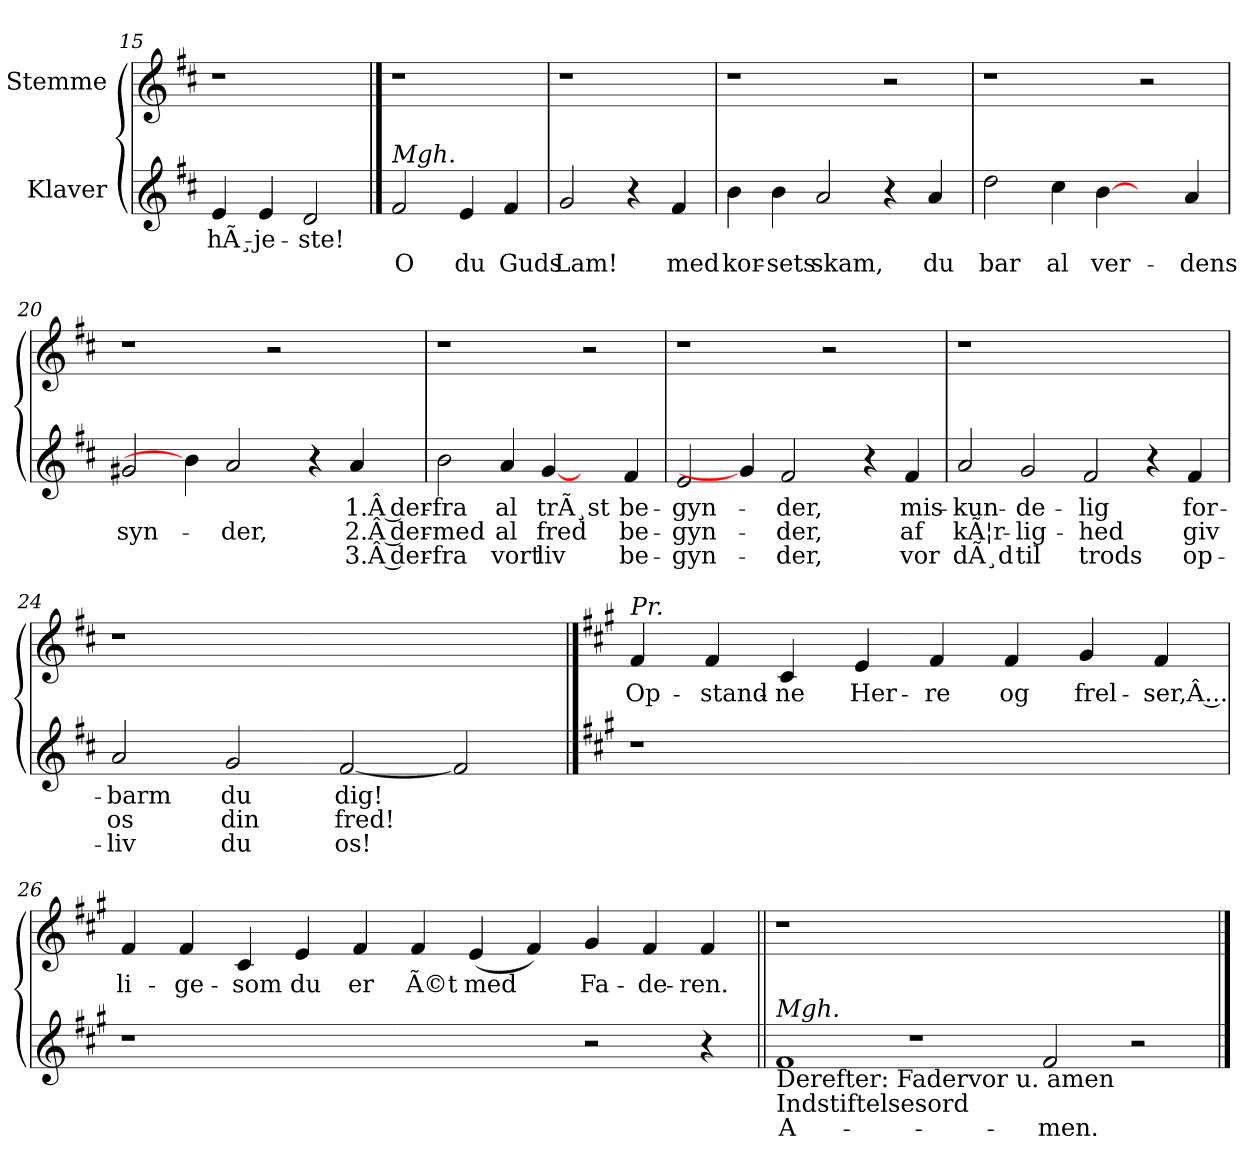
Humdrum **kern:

**kern	**text	**text	**text	**kern	**text
*part2	*part2	*part2	*part2	*part1	*part1
*staff2	*staff2	*staff2	*staff2	*staff1	*staff1
*I"Klaver	*	*	*	*I"Stemme	*
*clefG2	*	*	*	*clefG2	*
*k[f#c#]	*	*	*	*k[f#c#]	*
=15	=15	=15	=15	=15	=15
!	!LO:LY:b	!	!	!	!
4e/	hÃ¸-	.	.	1r	.
!	!LO:LY:b	!	!	!	!
4e/	-je-	.	.	.	.
!	!LO:LY:b	!	!	!	!
2d/	-ste!	.	.	.	.
==16	==16	==16	==16	==16	==16
!LO:TX:a:i:t=Mgh.	!	!	!	!	!
!	!	!LO:LY:b	!	!	!
2f#/	.	O	.	1r	.
!	!	!LO:LY:b	!	!	!
4e/	.	du	.	.	.
!	!	!LO:LY:b	!	!	!
4f#/	.	Guds	.	.	.
=17	=17	=17	=17	=17	=17
!	!	!LO:LY:b	!	!	!
2g/	.	Lam!	.	1r	.
4r	.	.	.	.	.
!	!	!LO:LY:b	!	!	!
4f#/	.	med	.	.	.
!!LO:LB:g=z
=18	=18	=18	=18	=18	=18
!	!	!LO:LY:b	!	!	!
4b\	.	kor-	.	1r	.
!	!	!LO:LY:b	!	!	!
4b\	.	-sets	.	.	.
!	!	!LO:LY:b	!	!	!
2a/	.	skam,	.	.	.
4r	.	.	.	2r	.
!	!	!LO:LY:b	!	!	!
4a/	.	du	.	.	.
=19	=19	=19	=19	=19	=19
!	!	!LO:LY:b	!	!	!
2dd\	.	bar	.	1r	.
!	!	!LO:LY:b	!	!	!
4cc#\	.	al	.	.	.
!	!	!LO:LY:b	!	!	!
[4b\	.	ver-	.	.	.
4ryy	.	.	.	2r	.
!	!	!LO:LY:b	!	!	!
4a/	.	-dens	.	.	.
=20	=20	=20	=20	=20	=20
!	!	!LO:LY:b	!	!	!
2g#X/	.	syn-	.	1r	.
4b\]	.	.	.	.	.
!	!	!LO:LY:b	!	!	!
2a/	.	-der,	.	.	.
.	.	.	.	2r	.
4r	.	.	.	.	.
!	!LO:LY:b	!LO:LY:b	!LO:LY:b	!	!
4a/	1.Â der-	2.Â der-	3.Â der-	4ryy	.
=21	=21	=21	=21	=21	=21
!	!LO:LY:b	!LO:LY:b	!LO:LY:b	!	!
2b\	-fra	-med	-fra	1r	.
!	!LO:LY:b	!LO:LY:b	!LO:LY:b	!	!
4a/	al	al	vort	.	.
!	!LO:LY:b	!LO:LY:b	!LO:LY:b	!	!
[4g/	trÃ¸st	fred	liv	.	.
4ryy	.	.	.	2r	.
!	!LO:LY:b	!LO:LY:b	!LO:LY:b	!	!
4f#/	be-	be-	be-	.	.
!!LO:LB:g=z
=22	=22	=22	=22	=22	=22
!	!LO:LY:b	!LO:LY:b	!LO:LY:b	!	!
2e/	-gyn-	-gyn-	-gyn-	1r	.
4g/]	.	.	.	.	.
!	!LO:LY:b	!LO:LY:b	!LO:LY:b	!	!
2f#/	-der,	-der,	-der,	.	.
.	.	.	.	2r	.
4r	.	.	.	.	.
!	!LO:LY:b	!LO:LY:b	!LO:LY:b	!	!
4f#/	mis-	af	vor	4ryy	.
=23	=23	=23	=23	=23	=23
!	!LO:LY:b	!LO:LY:b	!LO:LY:b	!	!
2a/	-kun-	kÃ¦r-	dÃ¸d	1r	.
!	!LO:LY:b	!LO:LY:b	!LO:LY:b	!	!
2g/	-de-	-lig-	til	.	.
!	!LO:LY:b	!LO:LY:b	!LO:LY:b	!	!
2f#/	-lig	-hed	trods	1ryy	.
4r	.	.	.	.	.
!	!LO:LY:b	!LO:LY:b	!LO:LY:b	!	!
4f#/	for-	giv	op-	.	.
=24	=24	=24	=24	=24	=24
!	!LO:LY:b	!LO:LY:b	!LO:LY:b	!	!
2a/	-barm	os	-liv	1r	.
!	!LO:LY:b	!LO:LY:b	!LO:LY:b	!	!
2g/	du	din	du	.	.
!	!LO:LY:b	!LO:LY:b	!LO:LY:b	!	!
[2f#/	dig!	fred!	os!	1ryy	.
2f#/]	.	.	.	.	.
!!LO:LB:g=z
==25	==25	==25	==25	==25	==25
*k[f#c#g#]	*	*	*	*k[f#c#g#]	*
!	!	!	!	!LO:TX:a:i:t=Pr.	!
!	!	!	!	!	!LO:LY:b
1r	.	.	.	4f#/	Op-
!	!	!	!	!	!LO:LY:b
.	.	.	.	4f#/	-stand-
!	!	!	!	!	!LO:LY:b
.	.	.	.	4c#/	-ne
!	!	!	!	!	!LO:LY:b
.	.	.	.	4e/	Her-
!	!	!	!	!	!LO:LY:b
1ryy	.	.	.	4f#/	-re
!	!	!	!	!	!LO:LY:b
.	.	.	.	4f#/	og
!	!	!	!	!	!LO:LY:b
.	.	.	.	4g#/	frel-
!	!	!	!	!	!LO:LY:b
.	.	.	.	4f#/	-ser,Â ...
=26	=26	=26	=26	=26	=26
!	!	!	!	!	!LO:LY:b
1r	.	.	.	4f#/	li-
!	!	!	!	!	!LO:LY:b
.	.	.	.	4f#/	-ge-
!	!	!	!	!	!LO:LY:b
.	.	.	.	4c#/	-som
!	!	!	!	!	!LO:LY:b
.	.	.	.	4e/	du
!	!	!	!	!	!LO:LY:b
1ryy	.	.	.	4f#/	er
!	!	!	!	!	!LO:LY:b
.	.	.	.	4f#/	Ã©t
!	!	!	!	!	!LO:LY:b
.	.	.	.	(<4e/	med
.	.	.	.	4f#/)	.
!	!	!	!	!	!LO:LY:b
2r	.	.	.	4g#/	Fa-
!	!	!	!	!	!LO:LY:b
.	.	.	.	4f#/	-de-
!	!	!	!	!	!LO:LY:b
4r	.	.	.	4f#/	-ren.
!!LO:LB:g=z
=27||	=27||	=27||	=27||	=27||	=27||
!LO:TX:b:t=Derefter&colon; Fadervor u. amen	!	!	!	!	!
!LO:TX:b:t=Indstiftelsesord	!	!	!	!	!
!LO:TX:a:i:t=Mgh.	!	!	!	!	!
!	!LO:LY:b	!	!	!	!
1f#	A-	.	.	1r	.
1r	.	.	.	0ryy	.
!	!LO:LY:b	!	!	!	!
2f#/	-men.	.	.	.	.
2r	.	.	.	.	.
==	==	==	==	==	==
*-	*-	*-	*-	*-	*-
